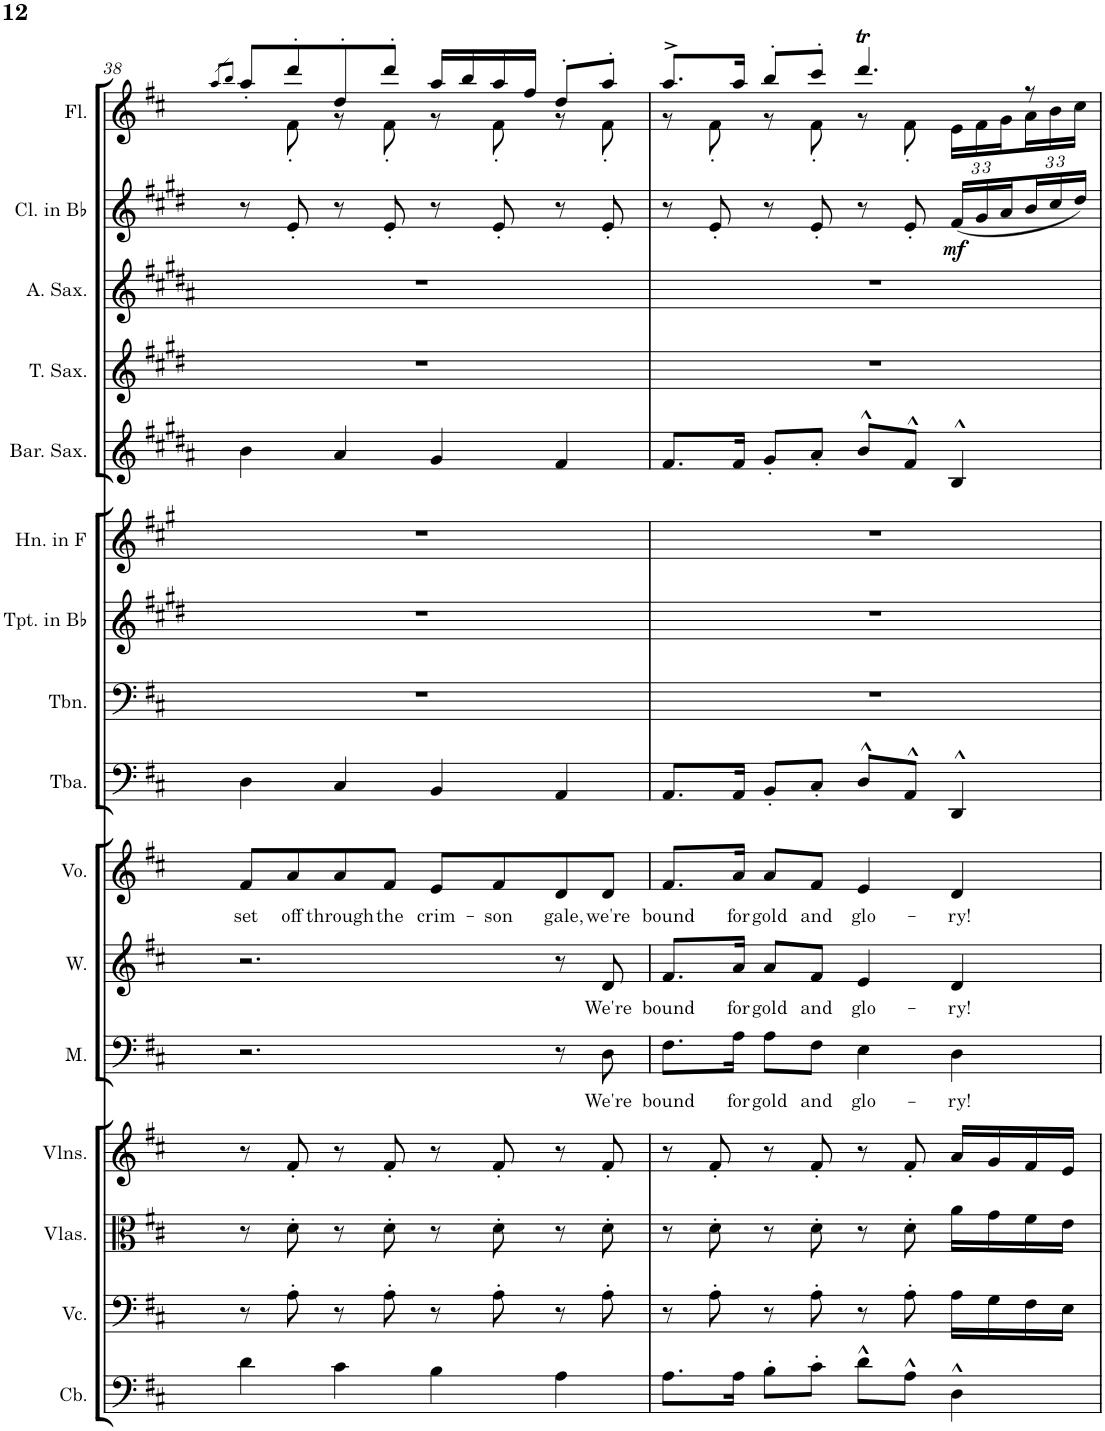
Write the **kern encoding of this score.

**kern	**kern	**kern	**kern	**kern	**text	**kern	**text	**kern	**text	**kern	**kern	**kern	**kern	**kern	**kern	**kern	**kern	**dynam	**kern
*part16	*part15	*part14	*part13	*part12	*part12	*part11	*part11	*part10	*part10	*part9	*part8	*part7	*part6	*part5	*part4	*part3	*part2	*part2	*part1
*staff16	*staff15	*staff14	*staff13	*staff12	*staff12	*staff11	*staff11	*staff10	*staff10	*staff9	*staff8	*staff7	*staff6	*staff5	*staff4	*staff3	*staff2	*staff2	*staff1
*I"Contrabass	*I"Violoncello	*I"Violas	*I"Violins	*I"Men	*	*I"Women	*	*I"Voice	*	*I"Tuba	*I"Trombone	*I"Trumpet in Bb	*I"Horn in F	*I"Baritone Saxophone	*I"Tenor Saxophone	*I"Alto Saxophone	*I"Clarinet in Bb	*	*I"Flute
*I'Cb.	*I'Vc.	*I'Vlas.	*I'Vlns.	*I'M.	*	*I'W.	*	*I'Vo.	*	*I'Tba.	*I'Tbn.	*I'Tpt. in Bb	*I'Hn. in F	*I'Bar. Sax.	*I'T. Sax.	*I'A. Sax.	*I'Cl. in Bb	*	*I'Fl.
!!LO:PB:g=z
*clefF4	*clefF4	*clefC3	*clefG2	*clefF4	*	*clefG2	*	*clefG2	*	*clefF4	*clefF4	*clefG2	*clefG2	*clefG2	*clefG2	*clefG2	*clefG2	*	*clefG2
*Trd7c12	*	*	*	*	*	*	*	*	*	*	*	*Trd1c2	*Trd4c7	*Trd12c21	*Trd8c14	*Trd5c9	*Trd1c2	*	*
*k[f#c#]	*k[f#c#]	*k[f#c#]	*k[f#c#]	*k[f#c#]	*	*k[f#c#]	*	*k[f#c#]	*	*k[f#c#]	*k[f#c#]	*k[f#c#g#d#]	*k[f#c#g#]	*k[f#c#g#d#a#]	*k[f#c#g#d#]	*k[f#c#g#d#a#]	*k[f#c#g#d#]	*	*k[f#c#]
*M4/4	*M4/4	*M4/4	*M4/4	*M4/4	*	*M4/4	*	*M4/4	*	*M4/4	*M4/4	*M4/4	*M4/4	*M4/4	*M4/4	*M4/4	*M4/4	*	*M4/4
=38	=38	=38	=38	=38	=38	=38	=38	=38	=38	=38	=38	=38	=38	=38	=38	=38	=38	=38	=38
.	.	.	.	.	.	.	.	.	.	.	.	.	.	.	.	.	.	.	8qaa/L
.	.	.	.	.	.	.	.	.	.	.	.	.	.	.	.	.	.	.	8qbb/J
!	!	!	!	!	!	!	!	!	!LO:LY:b	!	!	!	!	!	!	!	!	!	!
*	*	*	*	*	*	*	*	*	*	*	*	*	*	*	*	*	*	*	*^
4d\	8r	8r	8r	2.r	.	2.r	.	8f#/L	set	4D\	1r	1r	1r	4b\	1r	1r	8r	.	8aa'/L	8ryy
!	!	!	!	!	!	!	!	!	!LO:LY:b	!	!	!	!	!	!	!	!	!	!	!
.	8A'\	8d'\	8f#'/	.	.	.	.	8a/	off	.	.	.	.	.	.	.	8e'/	.	8ddd'/	8f#'\
!	!	!	!	!	!	!	!	!	!LO:LY:b	!	!	!	!	!	!	!	!	!	!	!
4c#\	8r	8r	8r	.	.	.	.	8a/	through	4C#/	.	.	.	4a#/	.	.	8r	.	8dd'/	8r
!	!	!	!	!	!	!	!	!	!LO:LY:b	!	!	!	!	!	!	!	!	!	!	!
.	8A'\	8d'\	8f#'/	.	.	.	.	8f#/J	the	.	.	.	.	.	.	.	8e'/	.	8ddd'/J	8f#'\
!	!	!	!	!	!	!	!	!	!LO:LY:b	!	!	!	!	!	!	!	!	!	!	!
4B\	8r	8r	8r	.	.	.	.	8e/L	crim-	4BB/	.	.	.	4g#/	.	.	8r	.	16aa/LL	8r
.	.	.	.	.	.	.	.	.	.	.	.	.	.	.	.	.	.	.	16bb/	.
!	!	!	!	!	!	!	!	!	!LO:LY:b	!	!	!	!	!	!	!	!	!	!	!
.	8A'\	8d'\	8f#'/	.	.	.	.	8f#/	-son	.	.	.	.	.	.	.	8e'/	.	16aa/	8f#'\
.	.	.	.	.	.	.	.	.	.	.	.	.	.	.	.	.	.	.	16ff#/JJ	.
!	!	!	!	!	!	!	!	!	!LO:LY:b	!	!	!	!	!	!	!	!	!	!	!
4A\	8r	8r	8r	8r	.	8r	.	8d/	gale,	4AA/	.	.	.	4f#/	.	.	8r	.	8dd'/L	8r
!	!	!	!	!	!LO:LY:b	!	!LO:LY:b	!	!LO:LY:b	!	!	!	!	!	!	!	!	!	!	!
.	8A'\	8d'\	8f#'/	8D\	We're	8d/	We're	8d/J	we're	.	.	.	.	.	.	.	8e'/	.	8aa'/J	8f#'\
=39	=39	=39	=39	=39	=39	=39	=39	=39	=39	=39	=39	=39	=39	=39	=39	=39	=39	=39	=39	=39
!	!	!	!	!	!LO:LY:b	!	!LO:LY:b	!	!LO:LY:b	!	!	!	!	!	!	!	!	!	!	!
8.A\L	8r	8r	8r	8.F#\L	bound	8.f#/L	bound	8.f#/L	bound	8.AA/L	1r	1r	1r	8.f#/L	1r	1r	8r	.	8.aa^/L	8r
.	8A'\	8d'\	8f#'/	.	.	.	.	.	.	.	.	.	.	.	.	.	8e'/	.	.	8f#'\
!	!	!	!	!	!LO:LY:b	!	!LO:LY:b	!	!LO:LY:b	!	!	!	!	!	!	!	!	!	!	!
16A\Jk	.	.	.	16A\Jk	for	16a/Jk	for	16a/Jk	for	16AA/Jk	.	.	.	16f#/Jk	.	.	.	.	16aa/Jk	.
!	!	!	!	!	!LO:LY:b	!	!LO:LY:b	!	!LO:LY:b	!	!	!	!	!	!	!	!	!	!	!
8B'\L	8r	8r	8r	8A\L	gold	8a/L	gold	8a/L	gold	8BB'/L	.	.	.	8g#'/L	.	.	8r	.	8bb'/L	8r
!	!	!	!	!	!LO:LY:b	!	!LO:LY:b	!	!LO:LY:b	!	!	!	!	!	!	!	!	!	!	!
8c#'\J	8A'\	8d'\	8f#'/	8F#\J	and	8f#/J	and	8f#/J	and	8C#'/J	.	.	.	8a#'/J	.	.	8e'/	.	8ccc#'/J	8f#'\
!	!	!	!	!	!LO:LY:b	!	!LO:LY:b	!	!LO:LY:b	!	!	!	!	!	!	!	!	!	!	!
8d^^\L	8r	8r	8r	4E\	glo-	4e/	glo-	4e/	glo-	8D^^/L	.	.	.	8b^^/L	.	.	8r	.	4.dddT/	8r
8A^^\J	8A'\	8d'\	8f#'/	.	.	.	.	.	.	8AA^^/J	.	.	.	8f#^^/J	.	.	8e'/	.	.	8f#'\
!	!	!	!	!	!LO:LY:b	!	!LO:LY:b	!	!LO:LY:b	!	!	!	!	!	!	!	!	!	!	!
*	*	*	*	*	*	*	*	*	*	*	*	*	*	*	*	*	*Xbrackettup	*	*	*Xbrackettup
!	!	!	!	!	!	!	!	!	!	!	!	!	!	!	!	!	!	!LO:DY:b	!	!
4D^^\	16A\LL	16a\LL	16a/LL	4D\	-ry!	4d/	-ry!	4d/	-ry!	4DD^^/	.	.	.	4B^^/	.	.	(24f#/LL	mf	.	24e\LL
.	.	.	.	.	.	.	.	.	.	.	.	.	.	.	.	.	24g#/	.	.	24f#\
.	16G\	16g\	16g/	.	.	.	.	.	.	.	.	.	.	.	.	.	.	.	.	.
.	.	.	.	.	.	.	.	.	.	.	.	.	.	.	.	.	24a/	.	.	24g\
.	16F#\	16f#\	16f#/	.	.	.	.	.	.	.	.	.	.	.	.	.	24b/	.	8r	24a\
.	.	.	.	.	.	.	.	.	.	.	.	.	.	.	.	.	24cc#/	.	.	24b\
.	16E\JJ	16e\JJ	16e/JJ	.	.	.	.	.	.	.	.	.	.	.	.	.	.	.	.	.
.	.	.	.	.	.	.	.	.	.	.	.	.	.	.	.	.	24dd#/JJ)	.	.	24cc#\JJ
*	*	*	*	*	*	*	*	*	*	*	*	*	*	*	*	*	*	*	*v	*v
=	=	=	=	=	=	=	=	=	=	=	=	=	=	=	=	=	=	=	=
*-	*-	*-	*-	*-	*-	*-	*-	*-	*-	*-	*-	*-	*-	*-	*-	*-	*-	*-	*-
